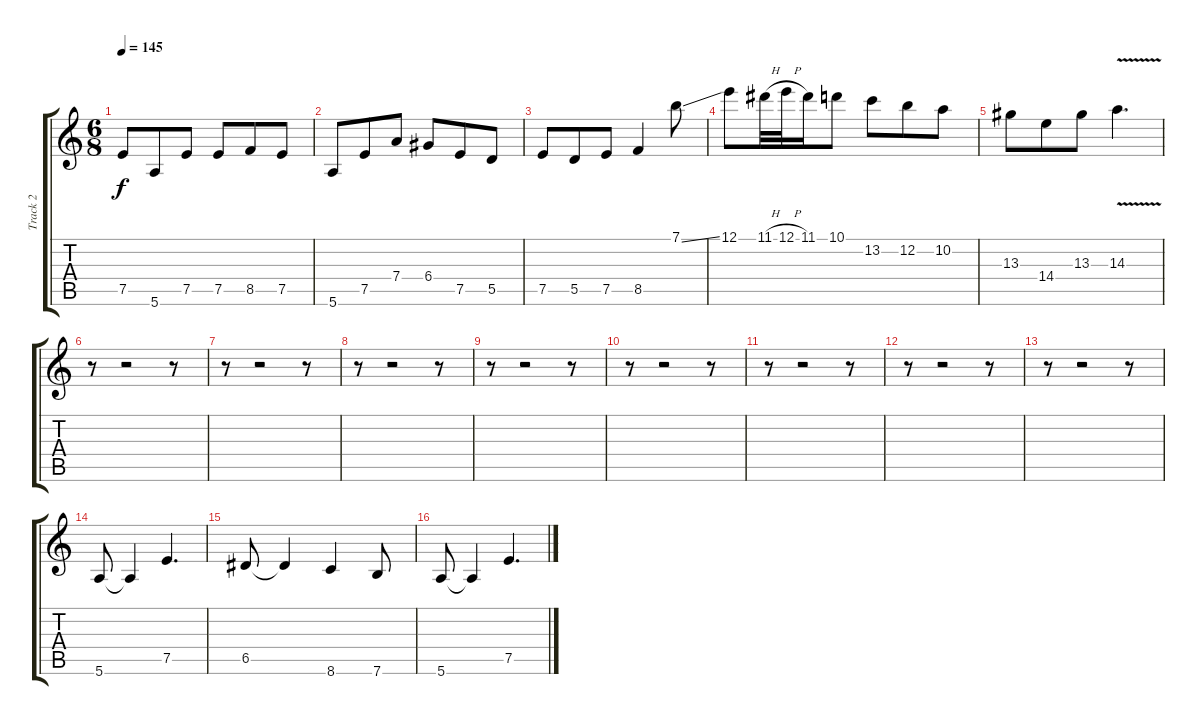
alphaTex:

\track ("Track 2" "Track 2") {instrument acousticguitarsteel}
\staff {score tabs}
\tuning (E4 B3 G3 D3 A2 E2) {hide}
\ts (6 8)
\tempo 145
\clef g2
\ks c
7.5.8{dy f} 5.6.8 7.5.8 7.5.8 8.5.8 7.5.8 |
5.6.8 7.5.8 7.4.8 6.4.8 7.5.8 5.5.8 |
7.5.8 5.5.8 7.5.8 8.5.4 7.1{ss}.8 |
12.1.8 11.1{h}.32 12.1{h}.32 11.1.16 10.1.8 13.2.8 12.2.8 10.2.8 |
13.3.8 14.4.8 13.3.8 14.3{v}.4{d} |
r.8 r.2 r.8 |
r.8 r.2 r.8 |
r.8 r.2 r.8 |
r.8 r.2 r.8 |
r.8 r.2 r.8 |
r.8 r.2 r.8 |
r.8 r.2 r.8 |
r.8 r.2 r.8 |
5.6.8 5.6{t}.4 7.5.4{d} |
6.5.8 6.5{t}.4 8.6.4 7.6.8 |
5.6.8 5.6{t}.4 7.5.4{d}
